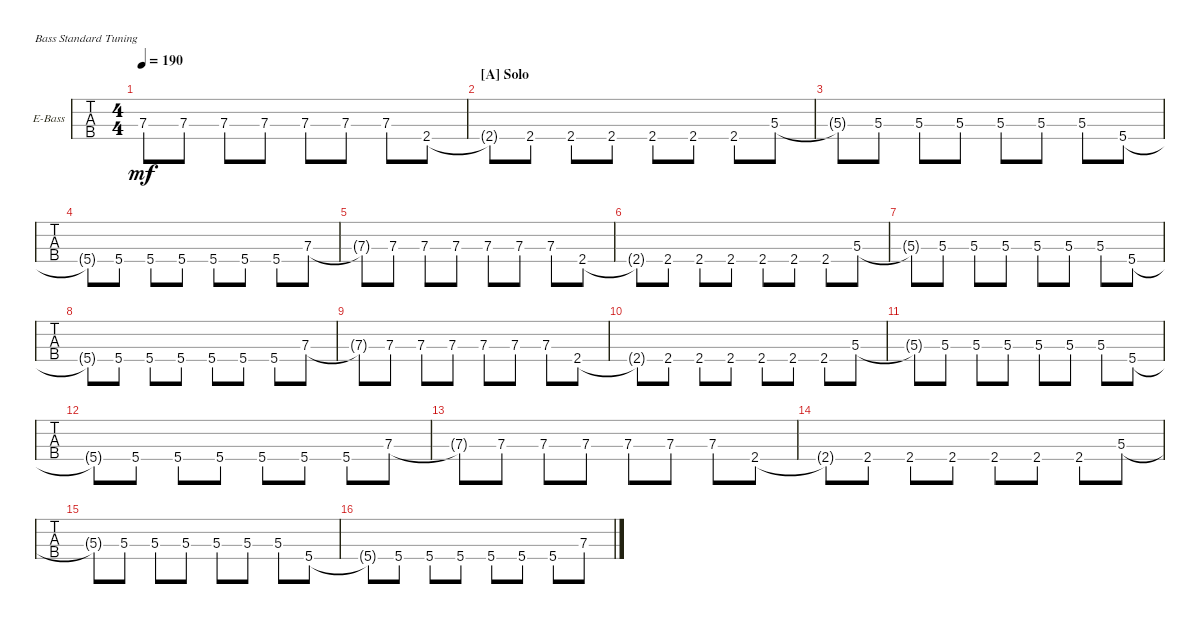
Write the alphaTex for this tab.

\defaultSystemsLayout 4
\bracketExtendMode groupsimilarinstruments
\firstSystemTrackNameOrientation horizontal
\otherSystemsTrackNameOrientation horizontal
\track ("Akshay" "E-Bass") {instrument electricbassfinger}
\staff {tabs}
\tuning (G2 D2 A1 E1)
\ts (4 4)
\tempo 190
\clef f4
\ks c
7.3{t}.8{dy mf} 7.3.8 7.3.8 7.3.8 7.3.8 7.3.8 7.3.8 2.4.8 |
\section ("A" "Solo")
2.4{t}.8 2.4.8 2.4.8 2.4.8 2.4.8 2.4.8 2.4.8 5.3.8 |
5.3{t}.8 5.3.8 5.3.8 5.3.8 5.3.8 5.3.8 5.3.8 5.4.8 |
5.4{t}.8 5.4.8 5.4.8 5.4.8 5.4.8 5.4.8 5.4.8 7.3.8 |
7.3{t}.8 7.3.8 7.3.8 7.3.8 7.3.8 7.3.8 7.3.8 2.4.8 |
2.4{t}.8 2.4.8 2.4.8 2.4.8 2.4.8 2.4.8 2.4.8 5.3.8 |
5.3{t}.8 5.3.8 5.3.8 5.3.8 5.3.8 5.3.8 5.3.8 5.4.8 |
5.4{t}.8 5.4.8 5.4.8 5.4.8 5.4.8 5.4.8 5.4.8 7.3.8 |
7.3{t}.8 7.3.8 7.3.8 7.3.8 7.3.8 7.3.8 7.3.8 2.4.8 |
2.4{t}.8 2.4.8 2.4.8 2.4.8 2.4.8 2.4.8 2.4.8 5.3.8 |
5.3{t}.8 5.3.8 5.3.8 5.3.8 5.3.8 5.3.8 5.3.8 5.4.8 |
5.4{t}.8 5.4.8 5.4.8 5.4.8 5.4.8 5.4.8 5.4.8 7.3.8 |
7.3{t}.8 7.3.8 7.3.8 7.3.8 7.3.8 7.3.8 7.3.8 2.4.8 |
2.4{t}.8 2.4.8 2.4.8 2.4.8 2.4.8 2.4.8 2.4.8 5.3.8 |
5.3{t}.8 5.3.8 5.3.8 5.3.8 5.3.8 5.3.8 5.3.8 5.4.8 |
5.4{t}.8 5.4.8 5.4.8 5.4.8 5.4.8 5.4.8 5.4.8 7.3.8
